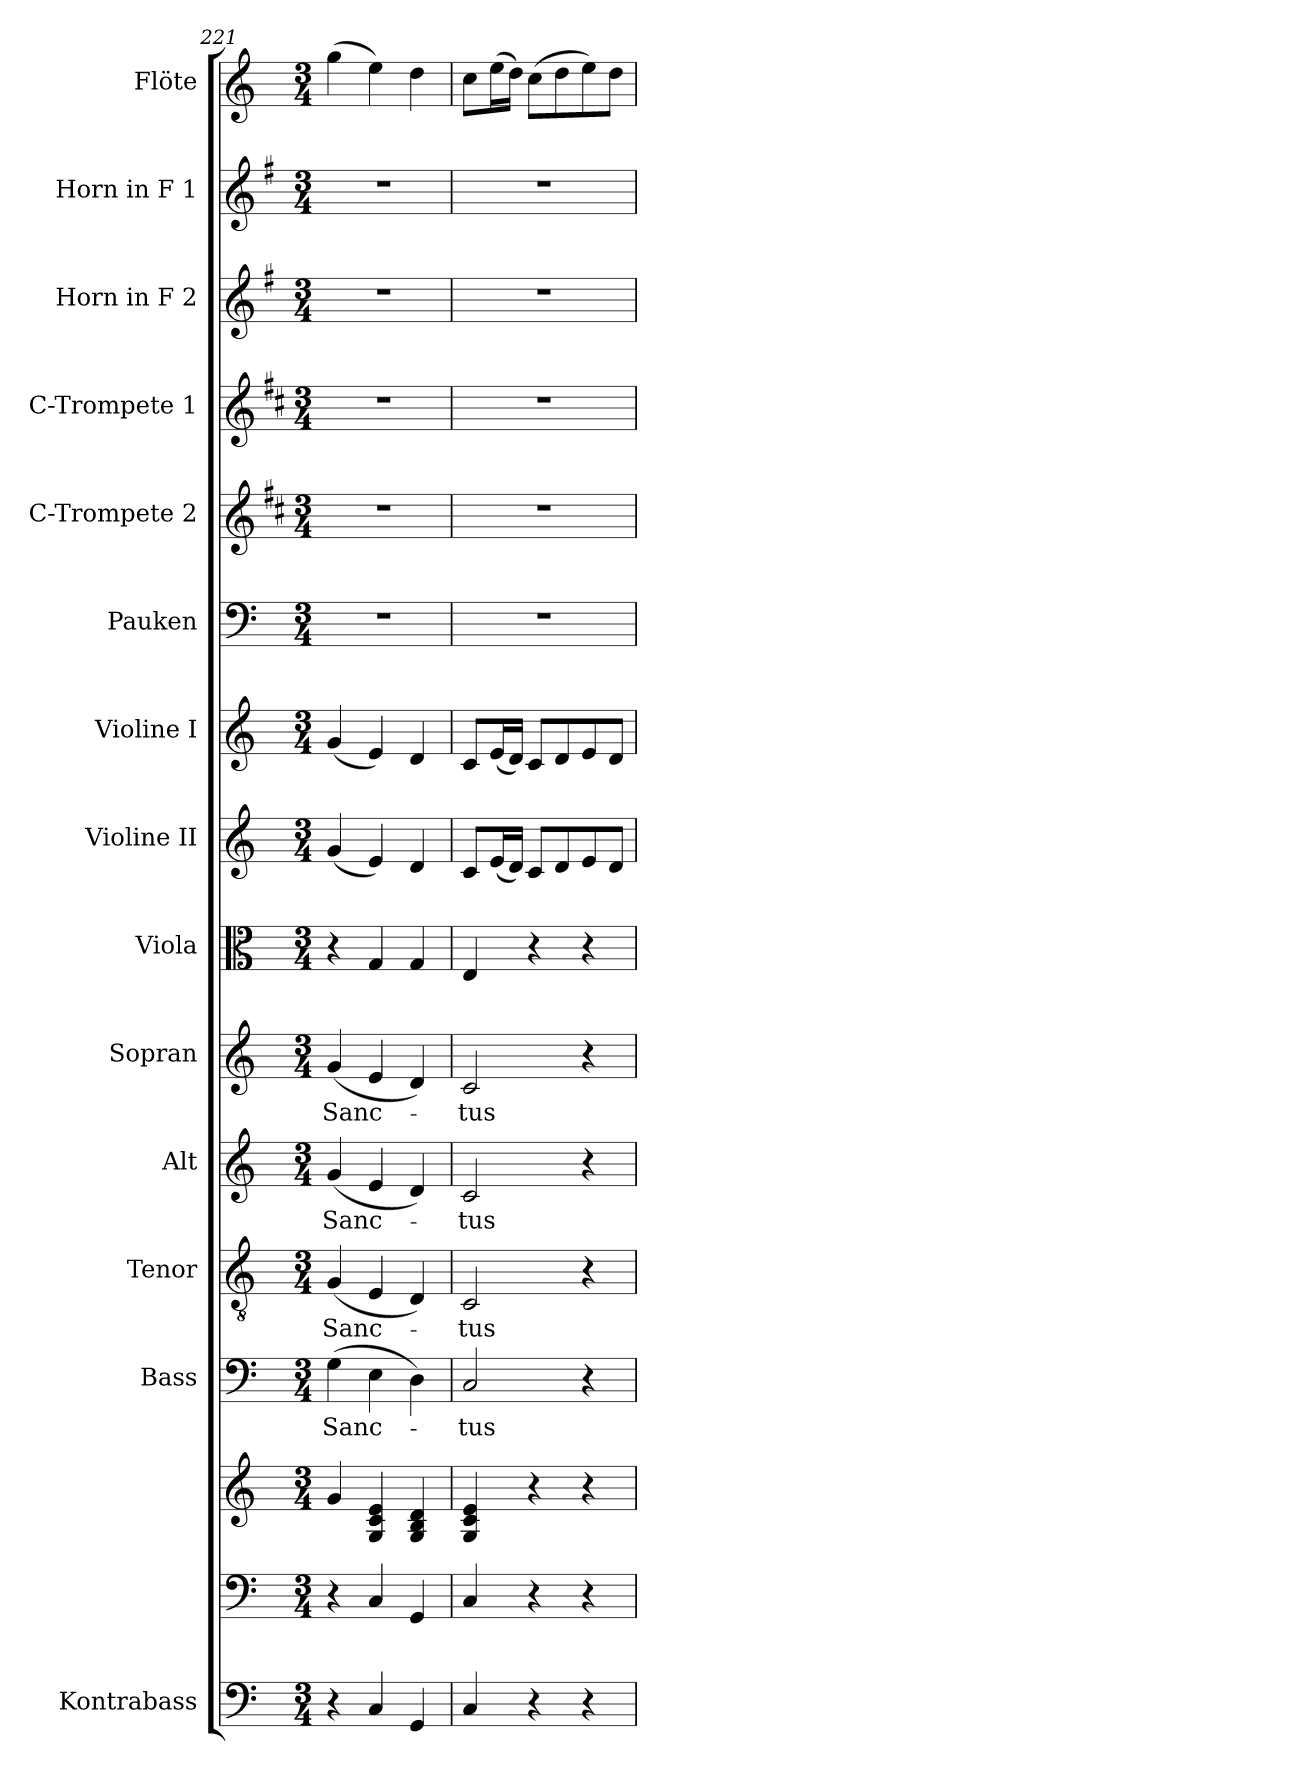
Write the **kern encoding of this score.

**kern	**kern	**kern	**kern	**text	**kern	**text	**kern	**text	**kern	**text	**kern	**kern	**kern	**kern	**kern	**kern	**kern	**kern	**kern
*part15	*part14	*part14	*part13	*part13	*part12	*part12	*part11	*part11	*part10	*part10	*part9	*part8	*part7	*part6	*part5	*part4	*part3	*part2	*part1
*staff16	*staff15	*staff14	*staff13	*staff13	*staff12	*staff12	*staff11	*staff11	*staff10	*staff10	*staff9	*staff8	*staff7	*staff6	*staff5	*staff4	*staff3	*staff2	*staff1
*I"Kontrabass	*	*	*I"Bass	*	*I"Tenor	*	*I"Alt	*	*I"Sopran	*	*I"Viola	*I"Violine II	*I"Violine I	*I"Pauken	*I"C-Trompete 2	*I"C-Trompete 1	*I"Horn in F 2	*I"Horn in F 1	*I"Flöte
*I'Kb.	*	*	*I'B.	*	*I'T.	*	*I'A.	*	*I'S.	*	*I'Vla.	*I'Vl. II	*I'Vl. I	*I'Pk.	*I'C Trp. 2	*I'C Trp. 1	*	*	*I'Fl.
*clefF4	*clefF4	*clefG2	*clefF4	*	*clefGv2	*	*clefG2	*	*clefG2	*	*clefC3	*clefG2	*clefG2	*clefF4	*clefG2	*clefG2	*clefG2	*clefG2	*clefG2
*ITrd7c12	*	*	*	*	*	*	*	*	*	*	*	*	*	*	*ITrd1c2	*ITrd1c2	*ITrd4c7	*ITrd4c7	*
*k[]	*k[]	*k[]	*k[]	*	*k[]	*	*k[]	*	*k[]	*	*k[]	*k[]	*k[]	*k[]	*k[]	*k[]	*k[]	*k[]	*k[]
*C:	*C:	*C:	*C:	*	*C:	*	*C:	*	*C:	*	*C:	*C:	*C:	*C:	*C:	*C:	*C:	*C:	*C:
*M3/4	*M3/4	*M3/4	*M3/4	*	*M3/4	*	*M3/4	*	*M3/4	*	*M3/4	*M3/4	*M3/4	*M3/4	*M3/4	*M3/4	*M3/4	*M3/4	*M3/4
=221	=221	=221	=221	=221	=221	=221	=221	=221	=221	=221	=221	=221	=221	=221	=221	=221	=221	=221	=221
!	!	!	!	!LO:LY:b	!	!LO:LY:b	!	!LO:LY:b	!	!LO:LY:b	!	!	!	!	!	!	!	!	!
4r	4r	4g/	(>4G\	Sanc-	(<4G/	Sanc-	(<4g/	Sanc-	(<4g/	Sanc-	4r	(<4g/	(<4g/	2.r	2.r	2.r	2.r	2.r	(>4gg\
4CC/	4C/	4G/ 4c/ 4e/	4E\	.	4E/	.	4e/	.	4e/	.	4G/	4e/)	4e/)	.	.	.	.	.	4ee\)
4GGG/	4GG/	4G/ 4B/ 4d/	4D\)	.	4D/)	.	4d/)	.	4d/)	.	4G/	4d/	4d/	.	.	.	.	.	4dd\
=222	=222	=222	=222	=222	=222	=222	=222	=222	=222	=222	=222	=222	=222	=222	=222	=222	=222	=222	=222
!	!	!	!	!LO:LY:b	!	!LO:LY:b	!	!LO:LY:b	!	!LO:LY:b	!	!	!	!	!	!	!	!	!
4CC/	4C/	4G/ 4c/ 4e/	2C/	-tus	2C/	-tus	2c/	-tus	2c/	-tus	4E/	8c/L	8c/L	2.r	2.r	2.r	2.r	2.r	8cc\L
.	.	.	.	.	.	.	.	.	.	.	.	(<16e/L	(<16e/L	.	.	.	.	.	(>16ee\L
.	.	.	.	.	.	.	.	.	.	.	.	16d/JJ)	16d/JJ)	.	.	.	.	.	16dd\JJ)
4r	4r	4r	.	.	.	.	.	.	.	.	4r	8c/L	8c/L	.	.	.	.	.	(>8cc\L
.	.	.	.	.	.	.	.	.	.	.	.	8d/	8d/	.	.	.	.	.	8dd\
4r	4r	4r	4r	.	4r	.	4r	.	4r	.	4r	8e/	8e/	.	.	.	.	.	8ee\)
.	.	.	.	.	.	.	.	.	.	.	.	8d/J	8d/J	.	.	.	.	.	8dd\J
=	=	=	=	=	=	=	=	=	=	=	=	=	=	=	=	=	=	=	=
*-	*-	*-	*-	*-	*-	*-	*-	*-	*-	*-	*-	*-	*-	*-	*-	*-	*-	*-	*-
